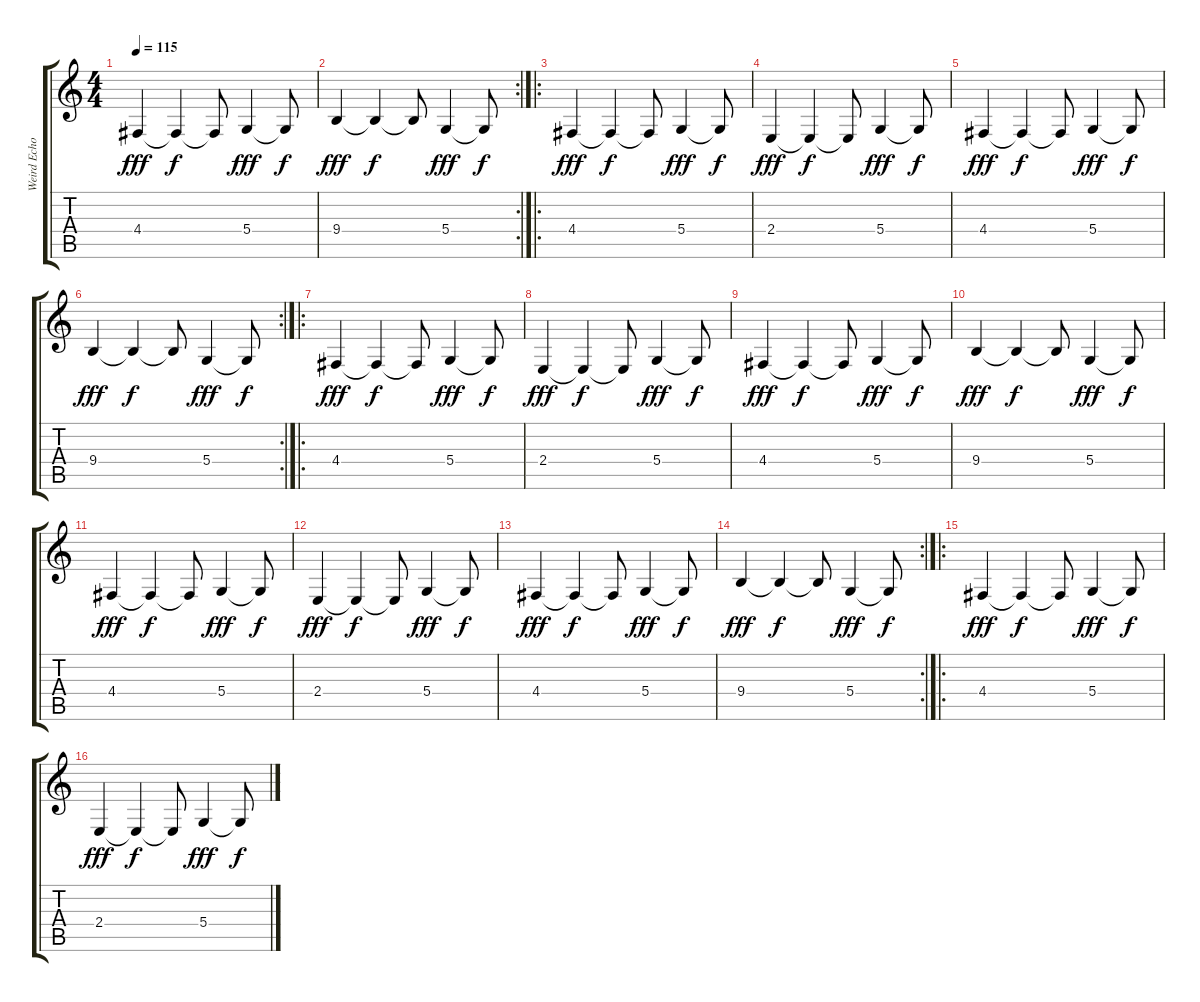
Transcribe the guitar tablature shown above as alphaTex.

\track ("Weird Echo" "Weird Echo") {instrument pad2warm}
\staff {score tabs}
\tuning (E4 B3 G3 D3 A2 E2) {hide}
\ts (4 4)
\tempo 115
\clef g2
\ks c
4.4.4{dy fff} 4.4{t}.4{dy f} 4.4{t}.8 5.4.4{dy fff} 5.4{t}.8{dy f} |
\rc 2
9.4.4{dy fff} 9.4{t}.4{dy f} 9.4{t}.8 5.4.4{dy fff} 5.4{t}.8{dy f} |
\ro
4.4.4{dy fff} 4.4{t}.4{dy f} 4.4{t}.8 5.4.4{dy fff} 5.4{t}.8{dy f} |
2.4.4{dy fff} 2.4{t}.4{dy f} 2.4{t}.8 5.4.4{dy fff} 5.4{t}.8{dy f} |
4.4.4{dy fff} 4.4{t}.4{dy f} 4.4{t}.8 5.4.4{dy fff} 5.4{t}.8{dy f} |
\rc 2
9.4.4{dy fff} 9.4{t}.4{dy f} 9.4{t}.8 5.4.4{dy fff} 5.4{t}.8{dy f} |
\ro
4.4.4{dy fff} 4.4{t}.4{dy f} 4.4{t}.8 5.4.4{dy fff} 5.4{t}.8{dy f} |
2.4.4{dy fff} 2.4{t}.4{dy f} 2.4{t}.8 5.4.4{dy fff} 5.4{t}.8{dy f} |
4.4.4{dy fff} 4.4{t}.4{dy f} 4.4{t}.8 5.4.4{dy fff} 5.4{t}.8{dy f} |
9.4.4{dy fff} 9.4{t}.4{dy f} 9.4{t}.8 5.4.4{dy fff} 5.4{t}.8{dy f} |
4.4.4{dy fff} 4.4{t}.4{dy f} 4.4{t}.8 5.4.4{dy fff} 5.4{t}.8{dy f} |
2.4.4{dy fff} 2.4{t}.4{dy f} 2.4{t}.8 5.4.4{dy fff} 5.4{t}.8{dy f} |
4.4.4{dy fff} 4.4{t}.4{dy f} 4.4{t}.8 5.4.4{dy fff} 5.4{t}.8{dy f} |
\rc 2
9.4.4{dy fff} 9.4{t}.4{dy f} 9.4{t}.8 5.4.4{dy fff} 5.4{t}.8{dy f} |
\ro
4.4.4{dy fff} 4.4{t}.4{dy f} 4.4{t}.8 5.4.4{dy fff} 5.4{t}.8{dy f} |
2.4.4{dy fff} 2.4{t}.4{dy f} 2.4{t}.8 5.4.4{dy fff} 5.4{t}.8{dy f}
